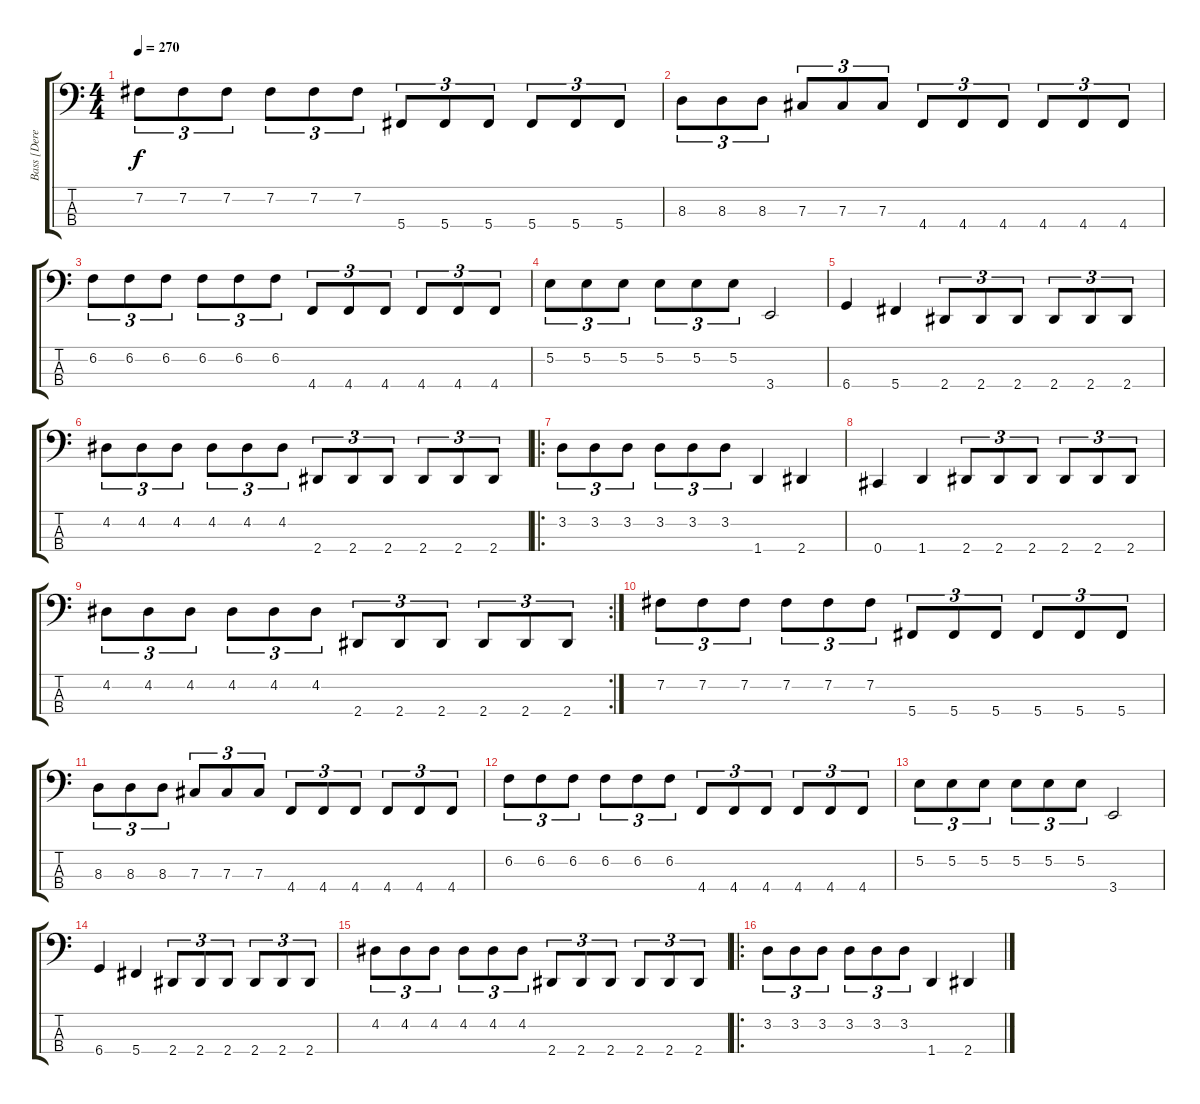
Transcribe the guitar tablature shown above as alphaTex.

\track ("Bass [Derek Boyer]" "Bass [Dere") {instrument electricbasspick}
\staff {score tabs}
\tuning (E2 B1 Gb1 Db1) {hide}
\ts (4 4)
\tempo 270
\clef f4
\ks c
7.2.8{tu (3 2) dy f} 7.2.8{tu (3 2)} 7.2.8{tu (3 2)} 7.2.8{tu (3 2)} 7.2.8{tu (3 2)} 7.2.8{tu (3 2)} 5.4.8{tu (3 2)} 5.4.8{tu (3 2)} 5.4.8{tu (3 2)} 5.4.8{tu (3 2)} 5.4.8{tu (3 2)} 5.4.8{tu (3 2)} |
8.3.8{tu (3 2)} 8.3.8{tu (3 2)} 8.3.8{tu (3 2)} 7.3.8{tu (3 2)} 7.3.8{tu (3 2)} 7.3.8{tu (3 2)} 4.4.8{tu (3 2)} 4.4.8{tu (3 2)} 4.4.8{tu (3 2)} 4.4.8{tu (3 2)} 4.4.8{tu (3 2)} 4.4.8{tu (3 2)} |
6.2.8{tu (3 2)} 6.2.8{tu (3 2)} 6.2.8{tu (3 2)} 6.2.8{tu (3 2)} 6.2.8{tu (3 2)} 6.2.8{tu (3 2)} 4.4.8{tu (3 2)} 4.4.8{tu (3 2)} 4.4.8{tu (3 2)} 4.4.8{tu (3 2)} 4.4.8{tu (3 2)} 4.4.8{tu (3 2)} |
5.2.8{tu (3 2)} 5.2.8{tu (3 2)} 5.2.8{tu (3 2)} 5.2.8{tu (3 2)} 5.2.8{tu (3 2)} 5.2.8{tu (3 2)} 3.4.2 |
6.4.4 5.4.4 2.4.8{tu (3 2)} 2.4.8{tu (3 2)} 2.4.8{tu (3 2)} 2.4.8{tu (3 2)} 2.4.8{tu (3 2)} 2.4.8{tu (3 2)} |
4.2.8{tu (3 2)} 4.2.8{tu (3 2)} 4.2.8{tu (3 2)} 4.2.8{tu (3 2)} 4.2.8{tu (3 2)} 4.2.8{tu (3 2)} 2.4.8{tu (3 2)} 2.4.8{tu (3 2)} 2.4.8{tu (3 2)} 2.4.8{tu (3 2)} 2.4.8{tu (3 2)} 2.4.8{tu (3 2)} |
\ro
3.2.8{tu (3 2)} 3.2.8{tu (3 2)} 3.2.8{tu (3 2)} 3.2.8{tu (3 2)} 3.2.8{tu (3 2)} 3.2.8{tu (3 2)} 1.4.4 2.4.4 |
0.4.4 1.4.4 2.4.8{tu (3 2)} 2.4.8{tu (3 2)} 2.4.8{tu (3 2)} 2.4.8{tu (3 2)} 2.4.8{tu (3 2)} 2.4.8{tu (3 2)} |
\rc 2
4.2.8{tu (3 2)} 4.2.8{tu (3 2)} 4.2.8{tu (3 2)} 4.2.8{tu (3 2)} 4.2.8{tu (3 2)} 4.2.8{tu (3 2)} 2.4.8{tu (3 2)} 2.4.8{tu (3 2)} 2.4.8{tu (3 2)} 2.4.8{tu (3 2)} 2.4.8{tu (3 2)} 2.4.8{tu (3 2)} |
7.2.8{tu (3 2)} 7.2.8{tu (3 2)} 7.2.8{tu (3 2)} 7.2.8{tu (3 2)} 7.2.8{tu (3 2)} 7.2.8{tu (3 2)} 5.4.8{tu (3 2)} 5.4.8{tu (3 2)} 5.4.8{tu (3 2)} 5.4.8{tu (3 2)} 5.4.8{tu (3 2)} 5.4.8{tu (3 2)} |
8.3.8{tu (3 2)} 8.3.8{tu (3 2)} 8.3.8{tu (3 2)} 7.3.8{tu (3 2)} 7.3.8{tu (3 2)} 7.3.8{tu (3 2)} 4.4.8{tu (3 2)} 4.4.8{tu (3 2)} 4.4.8{tu (3 2)} 4.4.8{tu (3 2)} 4.4.8{tu (3 2)} 4.4.8{tu (3 2)} |
6.2.8{tu (3 2)} 6.2.8{tu (3 2)} 6.2.8{tu (3 2)} 6.2.8{tu (3 2)} 6.2.8{tu (3 2)} 6.2.8{tu (3 2)} 4.4.8{tu (3 2)} 4.4.8{tu (3 2)} 4.4.8{tu (3 2)} 4.4.8{tu (3 2)} 4.4.8{tu (3 2)} 4.4.8{tu (3 2)} |
5.2.8{tu (3 2)} 5.2.8{tu (3 2)} 5.2.8{tu (3 2)} 5.2.8{tu (3 2)} 5.2.8{tu (3 2)} 5.2.8{tu (3 2)} 3.4.2 |
6.4.4 5.4.4 2.4.8{tu (3 2)} 2.4.8{tu (3 2)} 2.4.8{tu (3 2)} 2.4.8{tu (3 2)} 2.4.8{tu (3 2)} 2.4.8{tu (3 2)} |
4.2.8{tu (3 2)} 4.2.8{tu (3 2)} 4.2.8{tu (3 2)} 4.2.8{tu (3 2)} 4.2.8{tu (3 2)} 4.2.8{tu (3 2)} 2.4.8{tu (3 2)} 2.4.8{tu (3 2)} 2.4.8{tu (3 2)} 2.4.8{tu (3 2)} 2.4.8{tu (3 2)} 2.4.8{tu (3 2)} |
\ro
3.2.8{tu (3 2)} 3.2.8{tu (3 2)} 3.2.8{tu (3 2)} 3.2.8{tu (3 2)} 3.2.8{tu (3 2)} 3.2.8{tu (3 2)} 1.4.4 2.4.4
